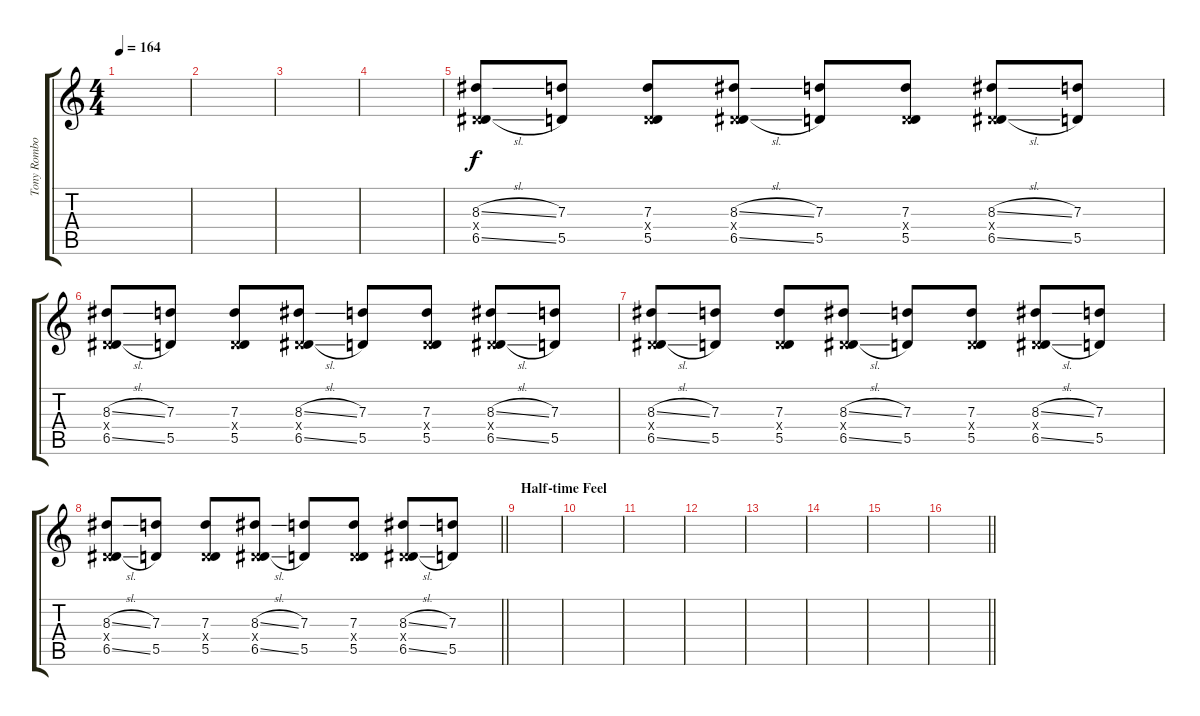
\track ("Tony Rombola(solo)" "Tony Rombo") {instrument distortionguitar}
\staff {score tabs}
\tuning (E4 B3 G3 D3 A2 D2) {hide}
\ts (4 4)
\section ("" "")
\tempo 164
\clef g2
\ks c
|
|
|
|
(8.3{sl} 0.4{x} 6.5{sl}).8 (7.3 5.5).8 (7.3 0.4{x} 5.5).8 (8.3{sl} 0.4{x} 6.5{sl}).8 (7.3 5.5).8 (7.3 0.4{x} 5.5).8 (8.3{sl} 0.4{x} 6.5{sl}).8 (7.3 5.5).8 |
(8.3{sl} 0.4{x} 6.5{sl}).8 (7.3 5.5).8 (7.3 0.4{x} 5.5).8 (8.3{sl} 0.4{x} 6.5{sl}).8 (7.3 5.5).8 (7.3 0.4{x} 5.5).8 (8.3{sl} 0.4{x} 6.5{sl}).8 (7.3 5.5).8 |
(8.3{sl} 0.4{x} 6.5{sl}).8 (7.3 5.5).8 (7.3 0.4{x} 5.5).8 (8.3{sl} 0.4{x} 6.5{sl}).8 (7.3 5.5).8 (7.3 0.4{x} 5.5).8 (8.3{sl} 0.4{x} 6.5{sl}).8 (7.3 5.5).8 |
\barLineRight lightlight
(8.3{sl} 0.4{x} 6.5{sl}).8 (7.3 5.5).8 (7.3 0.4{x} 5.5).8 (8.3{sl} 0.4{x} 6.5{sl}).8 (7.3 5.5).8 (7.3 0.4{x} 5.5).8 (8.3{sl} 0.4{x} 6.5{sl}).8 (7.3 5.5).8 |
\section ("" "Half-time Feel")
|
|
|
|
|
|
|
\barLineRight lightlight
